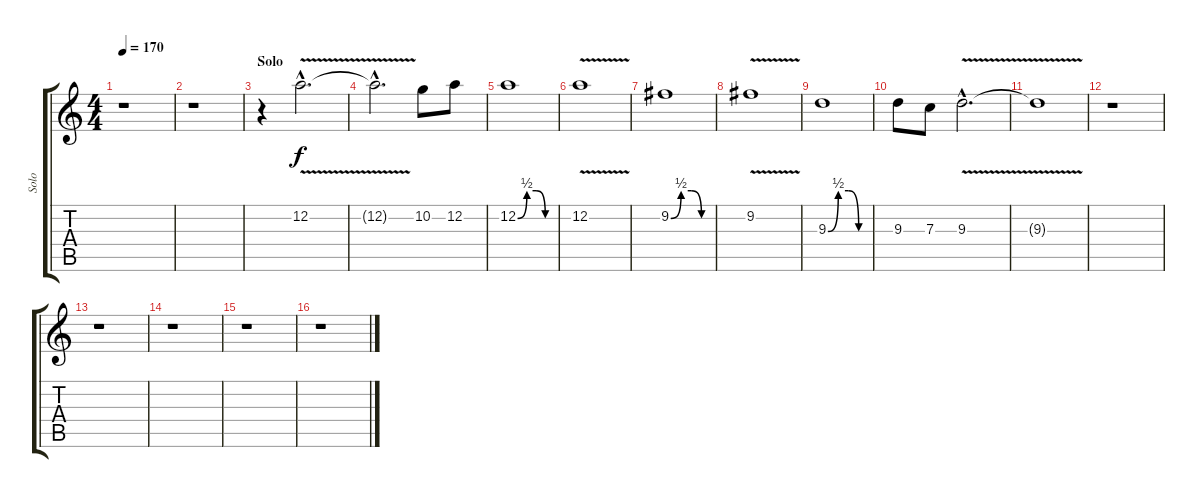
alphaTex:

\track ("Solo" "Solo") {instrument distortionguitar}
\staff {score tabs}
\tuning (D4 A3 F3 C3 G2 D2) {hide}
\ts (4 4)
\tempo 170
\clef g2
\ks c
r.1{dy f} |
r.1 |
\section ("" "Solo")
r.4 12.2{v hac}.2{d} |
12.2{hac t}.2{d} 10.2.8 12.2.8 |
12.2{be (custom 0 0 15 2 30 2 45 0 60 0)}.1 |
12.2{v}.1 |
9.2{be (custom 0 0 15 2 30 2 45 0 60 0)}.1 |
9.2{v}.1 |
9.3{be (custom 0 0 15 2 30 2 45 0 60 0)}.1 |
9.3.8 7.3.8 9.3{v hac}.2{d} |
9.3{t}.1 |
r.1 |
r.1 |
r.1 |
r.1 |
r.1
